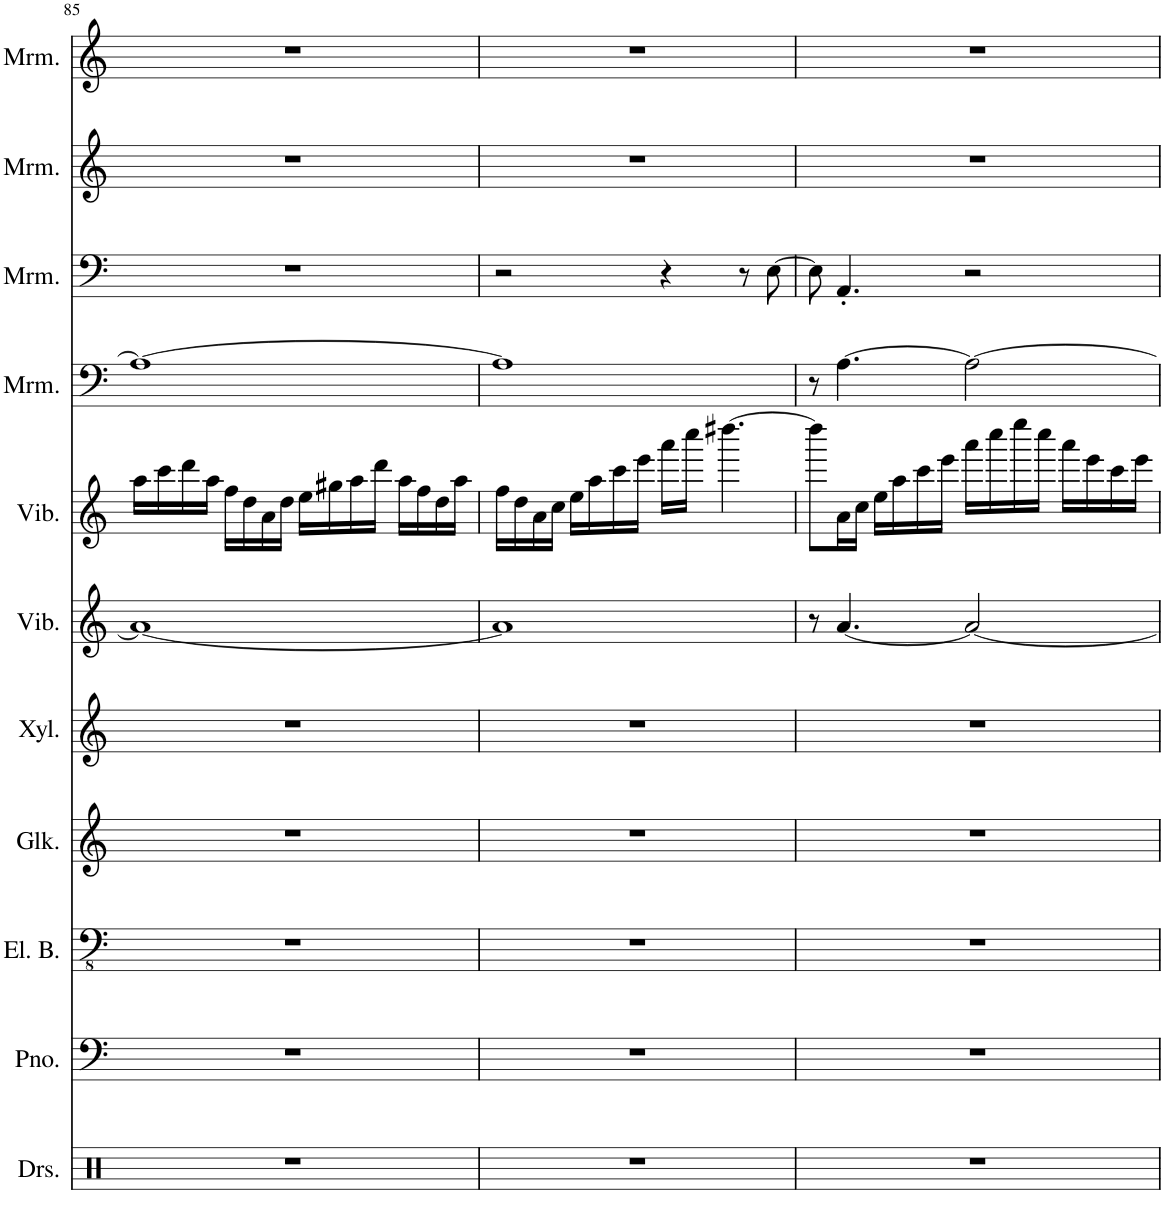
**kern	**kern	**kern	**kern	**kern	**kern	**kern	**kern	**kern	**kern	**kern
*part11	*part10	*part9	*part8	*part7	*part6	*part5	*part4	*part3	*part2	*part1
*staff11	*staff10	*staff9	*staff8	*staff7	*staff6	*staff5	*staff4	*staff3	*staff2	*staff1
*I"Drumset	*I"Piano	*I"Electric Bass	*I"Glockenspiel	*I"Xylophone	*I"Vibraphone	*I"Vibraphone	*I"Marimba	*I"Marimba	*I"Marimba	*I"Marimba
*I'Drs.	*I'Pno.	*I'El. B.	*I'Glk.	*I'Xyl.	*I'Vib.	*I'Vib.	*I'Mrm.	*I'Mrm.	*I'Mrm.	*I'Mrm.
!!LO:PB:g=z
*clefX	*clefF4	*clefFv4	*clefG2	*clefG2	*clefG2	*clefG2	*clefF4	*clefF4	*clefG2	*clefG2
*	*	*	*Trd-14c-24	*Trd-7c-12	*	*	*	*	*	*
*k[]	*k[]	*k[]	*k[]	*k[]	*k[]	*k[]	*k[]	*k[]	*k[]	*k[]
*M4/4	*M4/4	*M4/4	*M4/4	*M4/4	*M4/4	*M4/4	*M4/4	*M4/4	*M4/4	*M4/4
=85	=85	=85	=85	=85	=85	=85	=85	=85	=85	=85
1r	1r	1r	1r	1r	1a_	16aa\LL	1A_	1r	1r	1r
.	.	.	.	.	.	16ccc\	.	.	.	.
.	.	.	.	.	.	16ddd\	.	.	.	.
.	.	.	.	.	.	16aa\JJ	.	.	.	.
.	.	.	.	.	.	16ff\LL	.	.	.	.
.	.	.	.	.	.	16dd\	.	.	.	.
.	.	.	.	.	.	16a\	.	.	.	.
.	.	.	.	.	.	16dd\JJ	.	.	.	.
.	.	.	.	.	.	16ee\LL	.	.	.	.
.	.	.	.	.	.	16gg#X\	.	.	.	.
.	.	.	.	.	.	16aa\	.	.	.	.
.	.	.	.	.	.	16ddd\JJ	.	.	.	.
.	.	.	.	.	.	16aa\LL	.	.	.	.
.	.	.	.	.	.	16ff\	.	.	.	.
.	.	.	.	.	.	16dd\	.	.	.	.
.	.	.	.	.	.	16aa\JJ	.	.	.	.
=86	=86	=86	=86	=86	=86	=86	=86	=86	=86	=86
1r	1r	1r	1r	1r	1a]	16ff\LL	1A]	2r	1r	1r
.	.	.	.	.	.	16dd\	.	.	.	.
.	.	.	.	.	.	16a\	.	.	.	.
.	.	.	.	.	.	16cc\JJ	.	.	.	.
.	.	.	.	.	.	16ee\LL	.	.	.	.
.	.	.	.	.	.	16aa\	.	.	.	.
.	.	.	.	.	.	16ccc\	.	.	.	.
.	.	.	.	.	.	16eee\JJ	.	.	.	.
.	.	.	.	.	.	16aaa\LL	.	4r	.	.
.	.	.	.	.	.	16cccc\JJ	.	.	.	.
.	.	.	.	.	.	[4.dddd#X\	.	.	.	.
.	.	.	.	.	.	.	.	8r	.	.
.	.	.	.	.	.	.	.	[8E\	.	.
=87	=87	=87	=87	=87	=87	=87	=87	=87	=87	=87
1r	1r	1r	1r	1r	8r	8dddd#\L]	8r	8E\]	1r	1r
.	.	.	.	.	[4.a/	16a\L	[4.A\	4.AA'/	.	.
.	.	.	.	.	.	16cc\JJ	.	.	.	.
.	.	.	.	.	.	16ee\LL	.	.	.	.
.	.	.	.	.	.	16aa\	.	.	.	.
.	.	.	.	.	.	16ccc\	.	.	.	.
.	.	.	.	.	.	16eee\JJ	.	.	.	.
.	.	.	.	.	2a/_	16aaa\LL	2A\_	2r	.	.
.	.	.	.	.	.	16cccc\	.	.	.	.
.	.	.	.	.	.	16eeee\	.	.	.	.
.	.	.	.	.	.	16cccc\JJ	.	.	.	.
.	.	.	.	.	.	16aaa\LL	.	.	.	.
.	.	.	.	.	.	16eee\	.	.	.	.
.	.	.	.	.	.	16ccc\	.	.	.	.
.	.	.	.	.	.	16eee\JJ	.	.	.	.
=	=	=	=	=	=	=	=	=	=	=
*-	*-	*-	*-	*-	*-	*-	*-	*-	*-	*-
